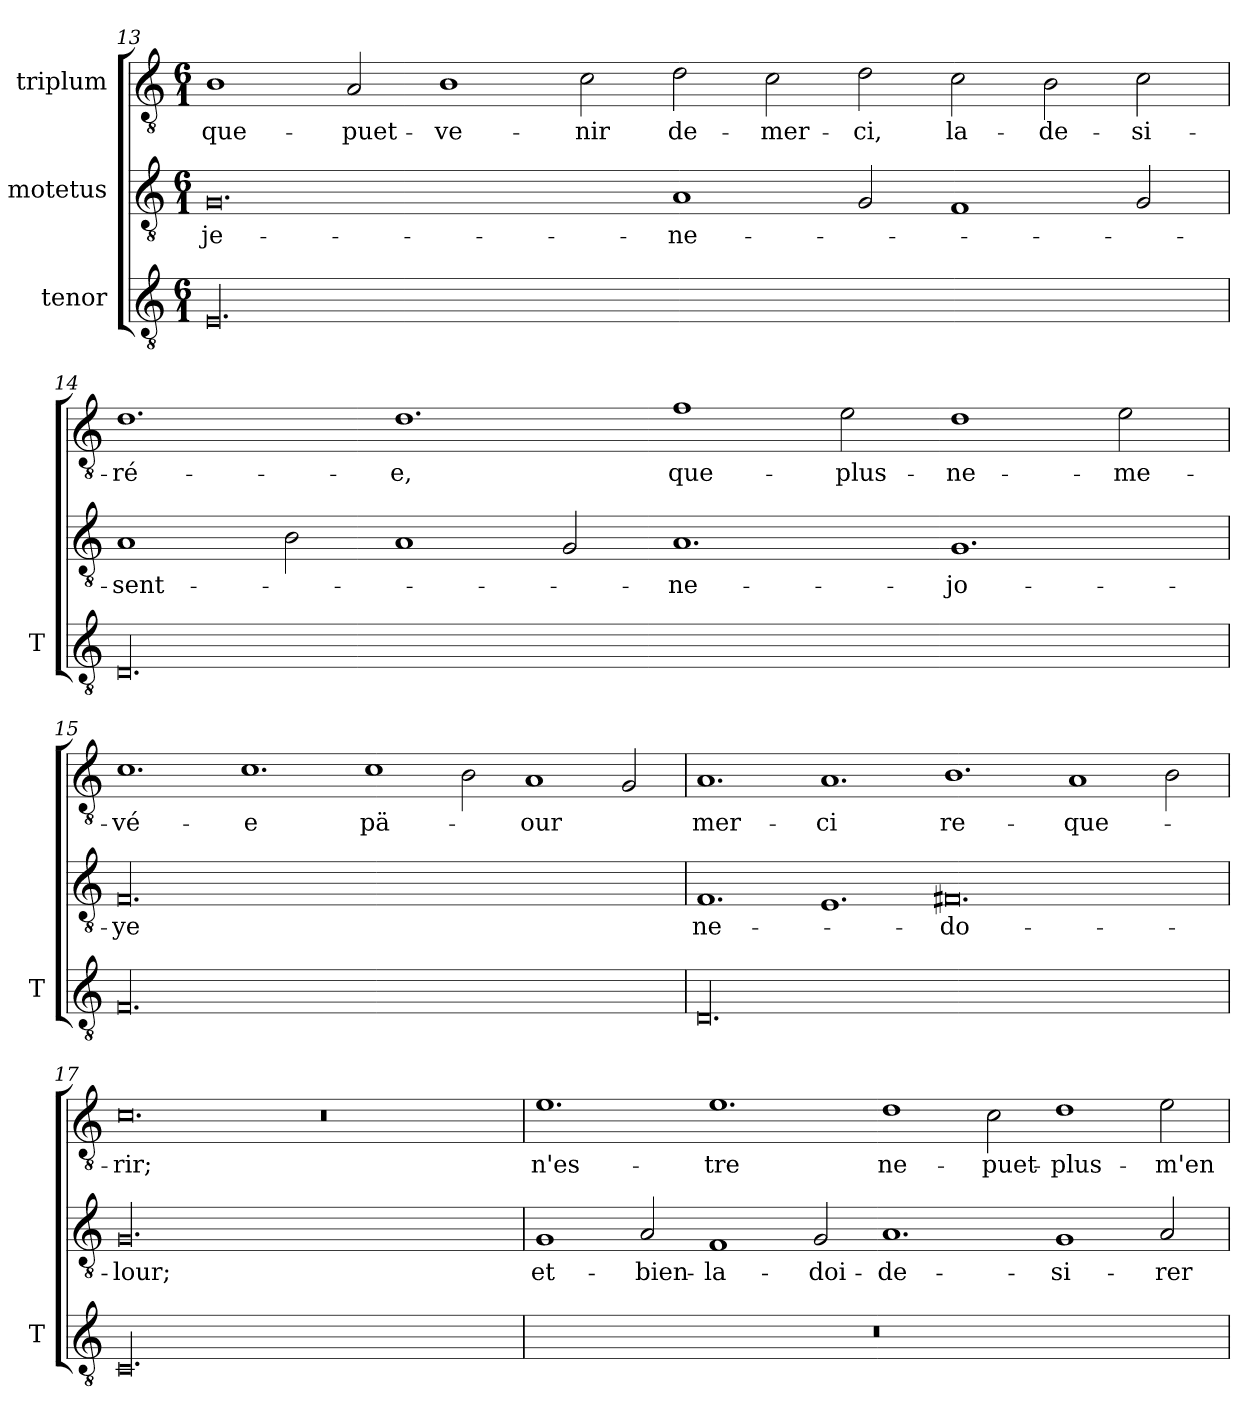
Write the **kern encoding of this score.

**kern	**kern	**text	**kern	**text
*part3	*part2	*part2	*part1	*part1
*staff3	*staff2	*staff2	*staff1	*staff1
*I"tenor	*I"motetus	*	*I"triplum	*
*I'T	*	*	*	*
*clefGv2	*clefGv2	*	*clefGv2	*
*k[]	*k[]	*	*k[]	*
*C:	*C:	*	*C:	*
*M6/1	*M6/1	*	*M6/1	*
=13	=13	=13	=13	=13
00.E/	0.G/	je-	1B\	que-
.	.	.	2A/	puet-
.	.	.	1B\	ve-
.	.	.	2c\	-nir
.	1A/	ne-	2d\	de-
.	.	.	2c\	mer-
.	2G/	.	2d\	-ci,
.	1F/	.	2c\	la-
.	.	.	2B\	de-
.	2G/	.	2c\	-si-
=14	=14	=14	=14	=14
00.D/	1A/	sent-	1.d\	-ré-
.	2B\	.	.	.
.	1A/	.	1.d\	-e,
.	2G/	.	.	.
.	1.A/	ne-	1f\	que-
.	.	.	2e\	plus-
.	1.G/	jo-	1d\	ne-
.	.	.	2e\	me-
=15	=15	=15	=15	=15
00.F/	00.F/	-ye	1.c\	vé-
.	.	.	1.c\	-e
.	.	.	1c\	pä-
.	.	.	2B\	.
.	.	.	1A/	-our
.	.	.	2G/	.
=16	=16	=16	=16	=16
00.D/	1.F/	ne-	1.A/	mer-
.	1.E/	.	1.A/	-ci
.	0.F#X/	do-	1.B\	re-
.	.	.	1A/	-que-
.	.	.	2B\	.
=17	=17	=17	=17	=17
00.C/	00.G/	-lour;	0.c\	-rir;
.	.	.	0.r	.
=18	=18	=18	=18	=18
00.r	1G/	et-	1.e\	n'es-
.	2A/	bien-	.	.
.	1F/	la-	1.e\	-tre
.	2G/	doi-	.	.
.	1.A/	de-	1d\	ne-
.	.	.	2c\	puet-
.	1G/	-si-	1d\	plus-
.	2A/	-rer	2e\	m'en-
=	=	=	=	=
*-	*-	*-	*-	*-
